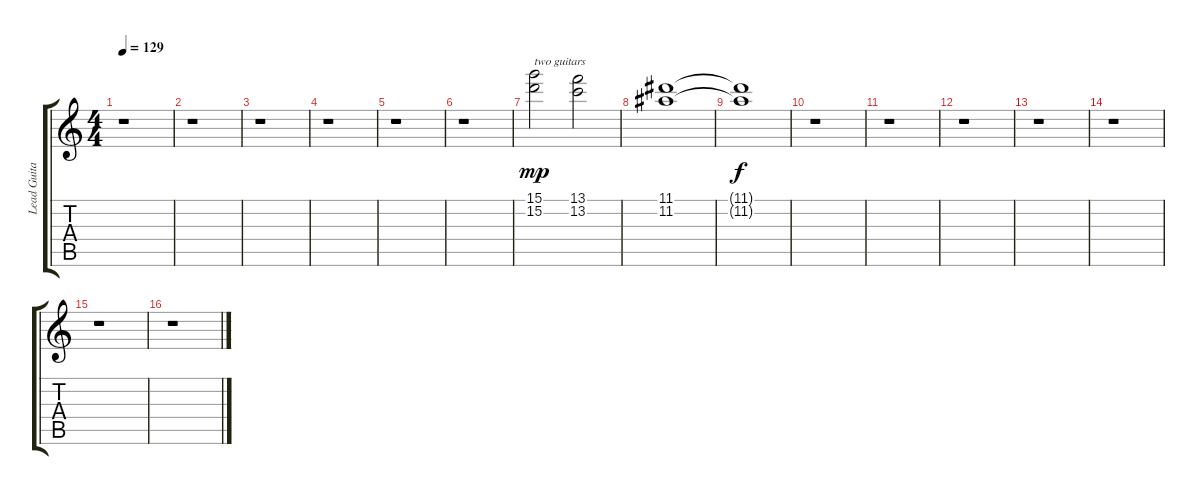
\track ("Lead Guitar" "Lead Guita") {instrument distortionguitar}
\staff {score tabs}
\tuning (E4 B3 G3 D3 A2 E2) {hide}
\ts (4 4)
\tempo 129
\clef g2
\ks c
r.1{dy f} |
r.1 |
r.1 |
r.1 |
r.1 |
r.1 |
(15.1 15.2).2{txt "two guitars" dy mp} (13.1 13.2).2 |
(11.1 11.2).1{volume 0} |
(11.1{t} 11.2{t}).1{dy f} |
r.1 |
r.1 |
r.1 |
r.1 |
r.1 |
r.1 |
\section ("" "")
r.1
